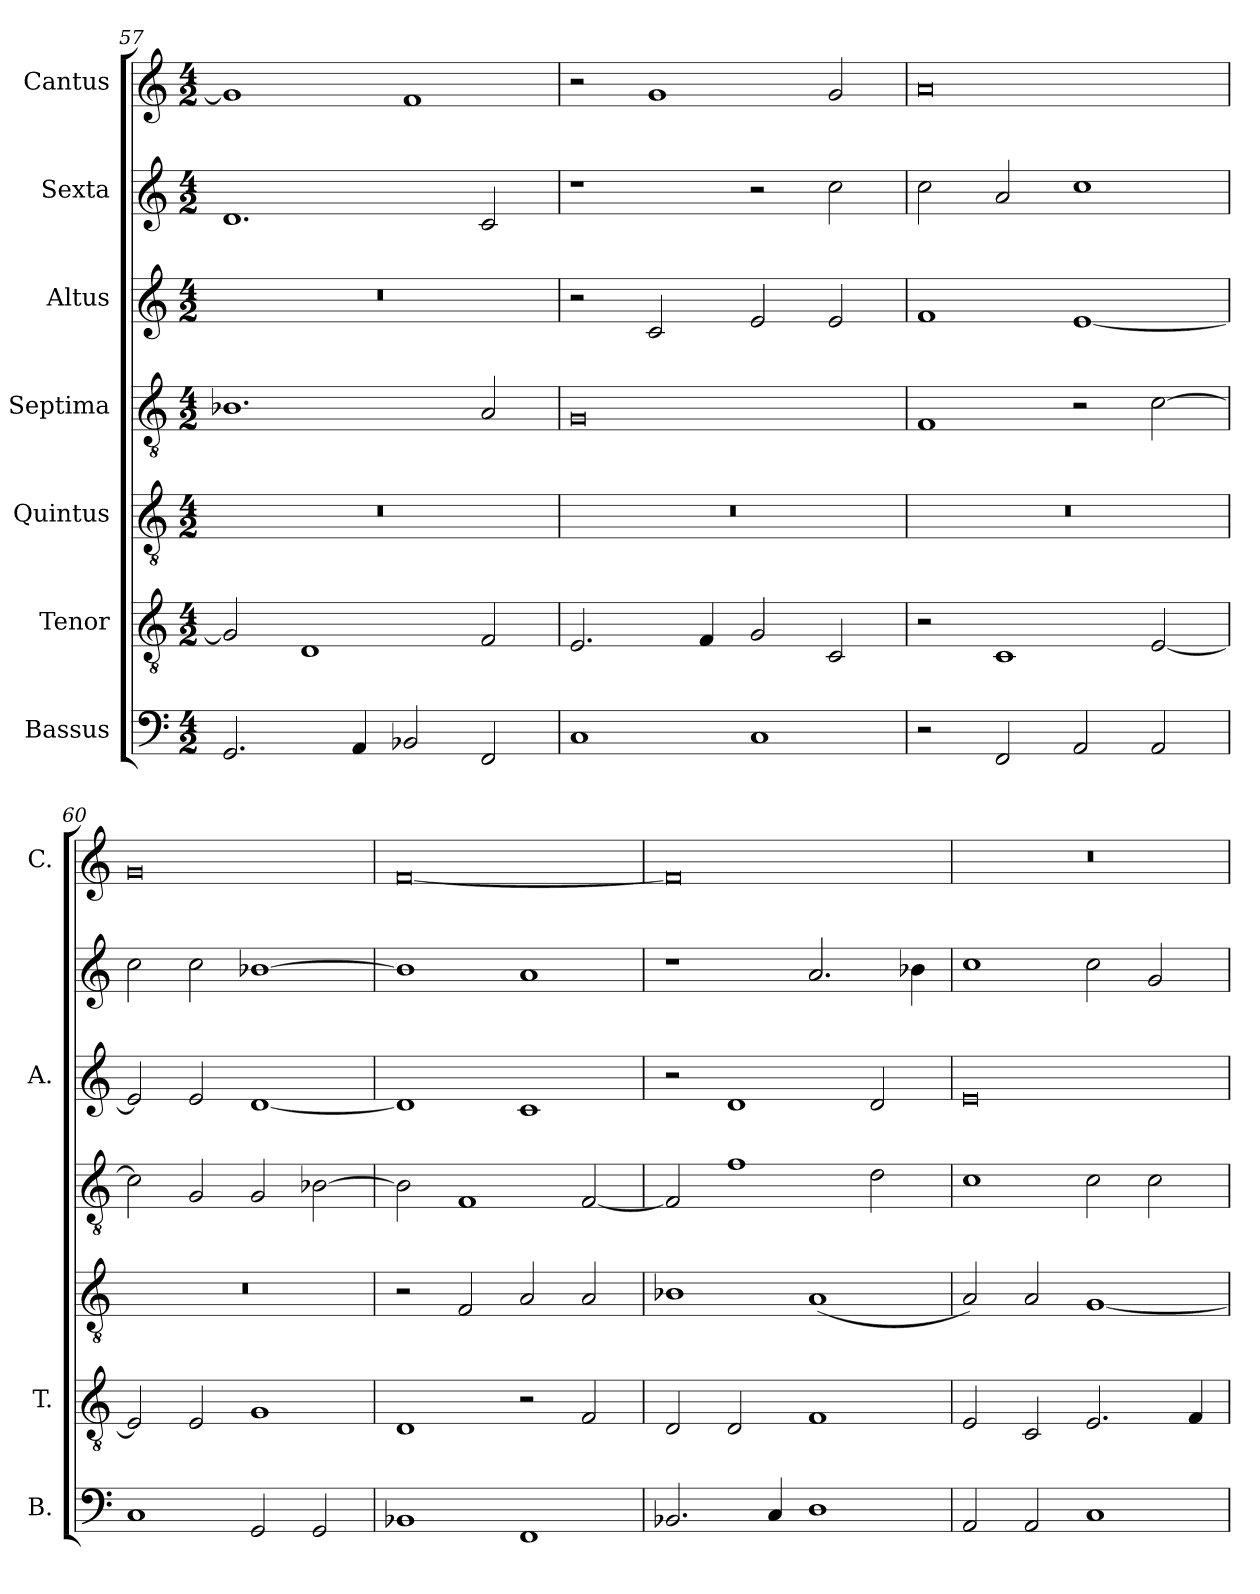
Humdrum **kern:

**kern	**kern	**kern	**kern	**kern	**kern	**kern
*part7	*part6	*part5	*part4	*part3	*part2	*part1
*staff7	*staff6	*staff5	*staff4	*staff3	*staff2	*staff1
*I"Bassus	*I"Tenor	*I"Quintus	*I"Septima	*I"Altus	*I"Sexta	*I"Cantus
*I'B.	*I'T.	*	*	*I'A.	*	*I'C.
*clefF4	*clefGv2	*clefGv2	*clefGv2	*clefG2	*clefG2	*clefG2
*k[]	*k[]	*k[]	*k[]	*k[]	*k[]	*k[]
*M4/2	*M4/2	*M4/2	*M4/2	*M4/2	*M4/2	*M4/2
=57	=57	=57	=57	=57	=57	=57
2.GG/	2G/]	0r	1.B-X	0r	1.d	1g]
.	1D	.	.	.	.	.
4AA/	.	.	.	.	.	.
2BB-X/	.	.	.	.	.	1f
2FF/	2F/	.	2A/	.	2c/	.
=58	=58	=58	=58	=58	=58	=58
1C	2.E/	0r	0G	2r	1r	2r
.	.	.	.	2c/	.	1g
.	4F/	.	.	.	.	.
1C	2G/	.	.	2e/	2r	.
.	2C/	.	.	2e/	2cc\	2g/
!!LO:LB:g=z
=59	=59	=59	=59	=59	=59	=59
2r	2r	0r	1F	1f	2cc\	0a
2FF/	1C	.	.	.	2a/	.
2AA/	.	.	2r	[1e	1cc	.
2AA/	[2E/	.	[2c\	.	.	.
=60	=60	=60	=60	=60	=60	=60
1C	2E/]	0r	2c\]	2e/]	2cc\	0g
.	2E/	.	2G/	2e/	2cc\	.
2GG/	1G	.	2G/	[1d	[1b-X	.
2GG/	.	.	[2B-X\	.	.	.
=61	=61	=61	=61	=61	=61	=61
1BB-X	1D	2r	2B-\]	1d]	1b-]	[0f
.	.	2F/	1F	.	.	.
1FF	2r	2A/	.	1c	1a	.
.	2F/	2A/	[2F/	.	.	.
=62	=62	=62	=62	=62	=62	=62
2.BB-X/	2D/	1B-X	2F/]	2r	1r	0f]
.	2D/	.	1f	1d	.	.
4C/	.	.	.	.	.	.
1D	1F	(<1A	.	.	2.a/	.
.	.	.	2d\	2d/	.	.
.	.	.	.	.	4b-X\	.
=63	=63	=63	=63	=63	=63	=63
2AA/	2E/	2A/)	1c	0e	1cc	0r
2AA/	2C/	2A/	.	.	.	.
1C	2.E/	[1G	2c\	.	2cc\	.
.	.	.	2c\	.	2g/	.
.	4F/	.	.	.	.	.
=	=	=	=	=	=	=
*-	*-	*-	*-	*-	*-	*-
